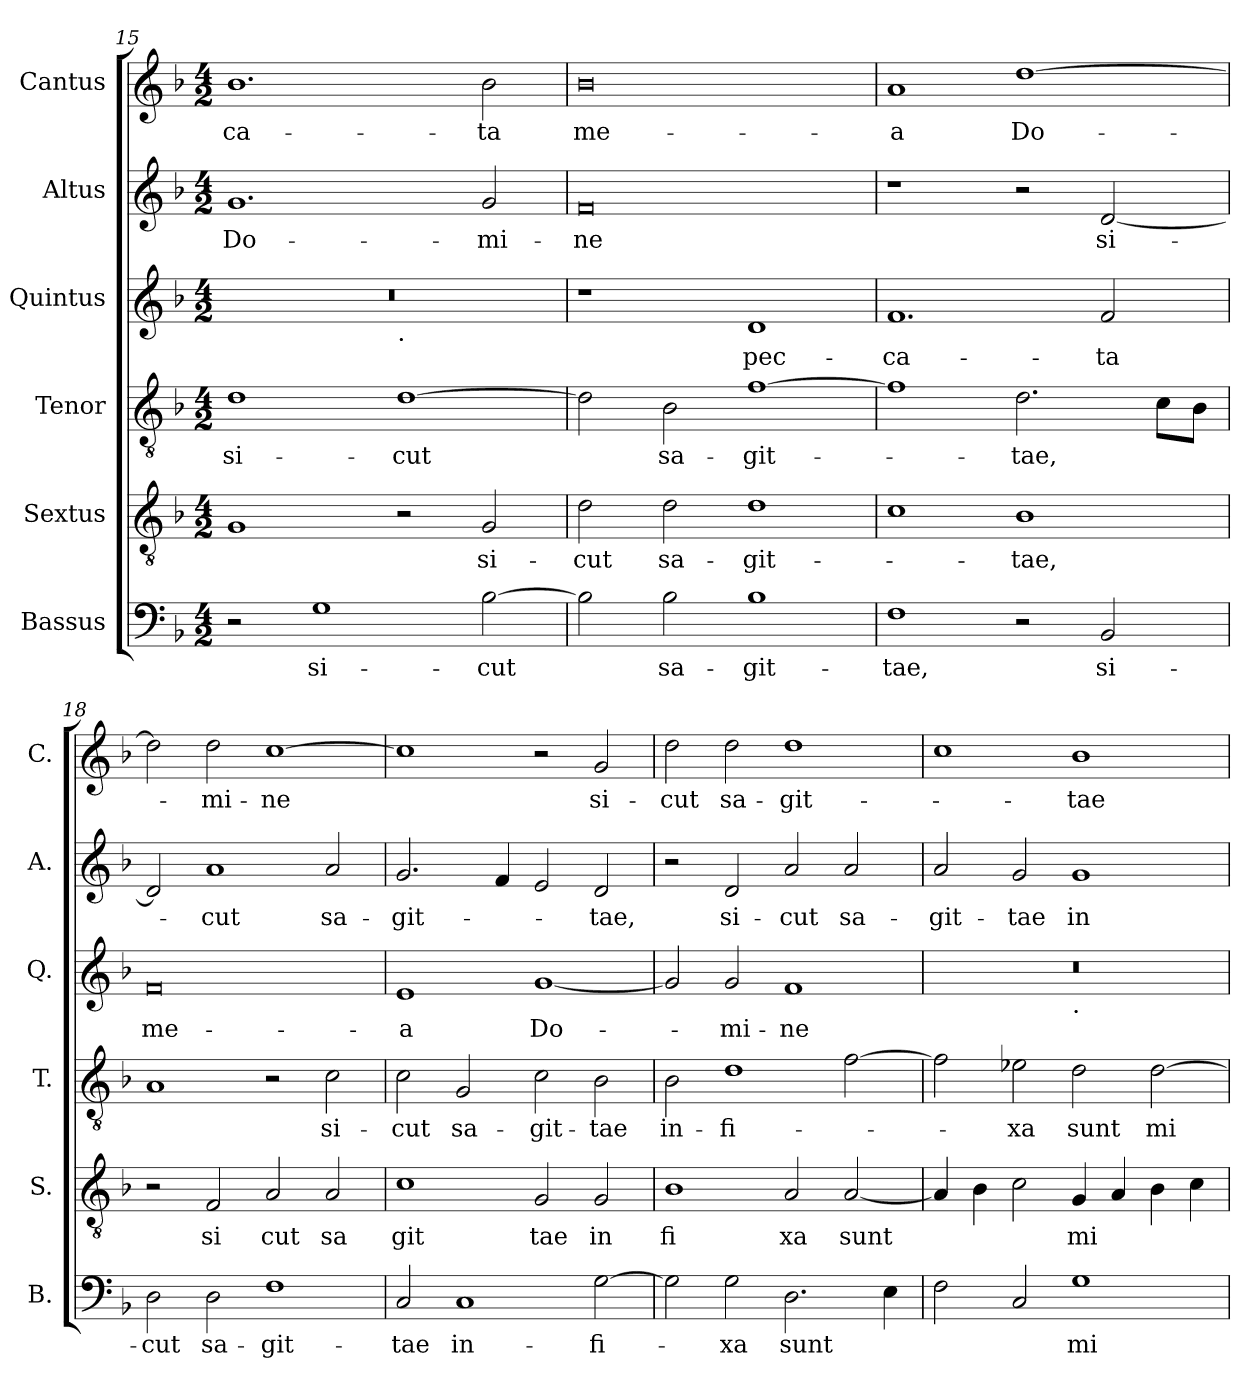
**kern	**text	**kern	**text	**kern	**text	**kern	**text	**kern	**text	**kern	**text
*part6	*part6	*part5	*part5	*part4	*part4	*part3	*part3	*part2	*part2	*part1	*part1
*staff6	*staff6	*staff5	*staff5	*staff4	*staff4	*staff3	*staff3	*staff2	*staff2	*staff1	*staff1
*I"Bassus	*	*I"Sextus	*	*I"Tenor	*	*I"Quintus	*	*I"Altus	*	*I"Cantus	*
*I'B.	*	*I'S.	*	*I'T.	*	*I'Q.	*	*I'A.	*	*I'C.	*
*clefF4	*	*clefGv2	*	*clefGv2	*	*clefG2	*	*clefG2	*	*clefG2	*
*k[b-]	*	*k[b-]	*	*k[b-]	*	*k[b-]	*	*k[b-]	*	*k[b-]	*
*M4/2	*	*M4/2	*	*M4/2	*	*M4/2	*	*M4/2	*	*M4/2	*
=15	=15	=15	=15	=15	=15	=15	=15	=15	=15	=15	=15
!	!	!	!	!	!LO:LY:b	!	!	!	!LO:LY:b	!	!LO:LY:b
*	*	*	*	*	*	*^	*	*	*	*	*
2r	.	1G	.	1d	si-	0r	1ryy	.	1.g	Do-	1.b-	-ca-
!	!LO:LY:b	!	!	!	!	!	!	!	!	!	!	!
1G	si-	.	.	.	.	.	.	.	.	.	.	.
!	!	!	!	!	!	!	!LO:TX:b:t=.	!	!	!	!	!
!	!	!	!	!	!LO:LY:b	!	!	!	!	!	!	!
.	.	2r	.	[1d	-cut	.	1ryy	.	.	.	.	.
!	!LO:LY:b	!	!LO:LY:b	!	!	!	!	!	!	!LO:LY:b	!	!LO:LY:b
[2B-\	-cut	2G/	si-	.	.	.	.	.	2g/	-mi-	2b-\	-ta
=16	=16	=16	=16	=16	=16	=16	=16	=16	=16	=16	=16	=16
!	!	!	!LO:LY:b	!	!	!	!	!	!	!LO:LY:b	!	!LO:LY:b
*	*	*	*	*	*	*v	*v	*	*	*	*	*
2B-\]	.	2d\	-cut	2d\]	.	1r	.	0f	-ne	0b-	me-
!	!LO:LY:b	!	!LO:LY:b	!	!LO:LY:b	!	!	!	!	!	!
2B-\	sa-	2d\	sa-	2B-\	sa-	.	.	.	.	.	.
!	!LO:LY:b	!	!LO:LY:b	!	!LO:LY:b	!	!LO:LY:b	!	!	!	!
1B-	-git-	1d	-git-	[1f	-git-	1d	pec-	.	.	.	.
=17	=17	=17	=17	=17	=17	=17	=17	=17	=17	=17	=17
!	!LO:LY:b	!	!	!	!	!	!LO:LY:b	!	!	!	!LO:LY:b
1F	-tae,	1c	.	1f]	.	1.f	-ca-	1r	.	1a	-a
!	!	!	!LO:LY:b	!	!LO:LY:b	!	!	!	!	!	!LO:LY:b
2r	.	1B-	-tae,	2.d\	-tae,	.	.	2r	.	[1dd	Do-
!	!LO:LY:b	!	!	!	!	!	!LO:LY:b	!	!LO:LY:b	!	!
2BB-/	si-	.	.	.	.	2f/	-ta	[2d/	si-	.	.
.	.	.	.	8c\L	.	.	.	.	.	.	.
.	.	.	.	8B-\J	.	.	.	.	.	.	.
!!LO:PB:g=z
=18	=18	=18	=18	=18	=18	=18	=18	=18	=18	=18	=18
!	!LO:LY:b	!	!	!	!	!	!LO:LY:b	!	!	!	!
2D\	-cut	2r	.	1A	.	0f	me-	2d/]	.	2dd\]	.
!	!LO:LY:b	!	!LO:LY:b	!	!	!	!	!	!LO:LY:b	!	!LO:LY:b
2D\	sa-	2F/	si	.	.	.	.	1a	-cut	2dd\	-mi-
!	!LO:LY:b	!	!LO:LY:b	!	!	!	!	!	!	!	!LO:LY:b
1F	-git-	2A/	cut	2r	.	.	.	.	.	[1cc	-ne
!	!	!	!LO:LY:b	!	!LO:LY:b	!	!	!	!LO:LY:b	!	!
.	.	2A/	sa	2c\	si-	.	.	2a/	sa-	.	.
=19	=19	=19	=19	=19	=19	=19	=19	=19	=19	=19	=19
!	!LO:LY:b	!	!LO:LY:b	!	!LO:LY:b	!	!LO:LY:b	!	!LO:LY:b	!	!
2C/	-tae	1c	git	2c\	-cut	1e	-a	2.g/	-git-	1cc]	.
!	!LO:LY:b	!	!	!	!LO:LY:b	!	!	!	!	!	!
1C	in-	.	.	2G/	sa-	.	.	.	.	.	.
.	.	.	.	.	.	.	.	4f/	.	.	.
!	!	!	!LO:LY:b	!	!LO:LY:b	!	!LO:LY:b	!	!	!	!
.	.	2G/	tae	2c\	-git-	[1g	Do-	2e/	.	2r	.
!	!LO:LY:b	!	!LO:LY:b	!	!LO:LY:b	!	!	!	!LO:LY:b	!	!LO:LY:b
[2G\	-fi-	2G/	in	2B-\	-tae	.	.	2d/	-tae,	2g/	si-
=20	=20	=20	=20	=20	=20	=20	=20	=20	=20	=20	=20
!	!	!	!LO:LY:b	!	!LO:LY:b	!	!	!	!	!	!LO:LY:b
2G\]	.	1B-	fi	2B-\	in-	2g/]	.	2r	.	2dd\	-cut
!	!LO:LY:b	!	!	!	!LO:LY:b	!	!LO:LY:b	!	!LO:LY:b	!	!LO:LY:b
2G\	-xa	.	.	1d	-fi-	2g/	-mi-	2d/	si-	2dd\	sa-
!	!LO:LY:b	!	!LO:LY:b	!	!	!	!LO:LY:b	!	!LO:LY:b	!	!LO:LY:b
2.D\	sunt	2A/	xa	.	.	1f	-ne	2a/	-cut	1dd	-git-
!	!	!	!LO:LY:b	!	!	!	!	!	!LO:LY:b	!	!
.	.	[2A/	sunt	[2f\	.	.	.	2a/	sa-	.	.
4E\	.	.	.	.	.	.	.	.	.	.	.
=21	=21	=21	=21	=21	=21	=21	=21	=21	=21	=21	=21
!	!	!	!	!	!	!	!	!	!LO:LY:b	!	!
*	*	*	*	*	*	*^	*	*	*	*	*
2F\	.	4A/]	.	2f\]	.	0r	1ryy	.	2a/	-git-	1cc	.
.	.	4B-\	.	.	.	.	.	.	.	.	.	.
!	!	!	!	!	!LO:LY:b	!	!	!	!	!LO:LY:b	!	!
2C/	.	2c\	.	2e-X\	-xa	.	.	.	2g/	-tae	.	.
!	!	!	!	!	!	!	!LO:TX:b:t=.	!	!	!	!	!
!	!LO:LY:b	!	!LO:LY:b	!	!LO:LY:b	!	!	!	!	!LO:LY:b	!	!LO:LY:b
1G	mi-	4G/	mi	2d\	sunt	.	1ryy	.	1g	in-	1b-	-tae
.	.	4A/	.	.	.	.	.	.	.	.	.	.
!	!	!	!	!	!LO:LY:b	!	!	!	!	!	!	!
.	.	4B-\	.	[2d\	mi-	.	.	.	.	.	.	.
.	.	4c\	.	.	.	.	.	.	.	.	.	.
*	*	*	*	*	*	*v	*v	*	*	*	*	*
=	=	=	=	=	=	=	=	=	=	=	=
*-	*-	*-	*-	*-	*-	*-	*-	*-	*-	*-	*-
